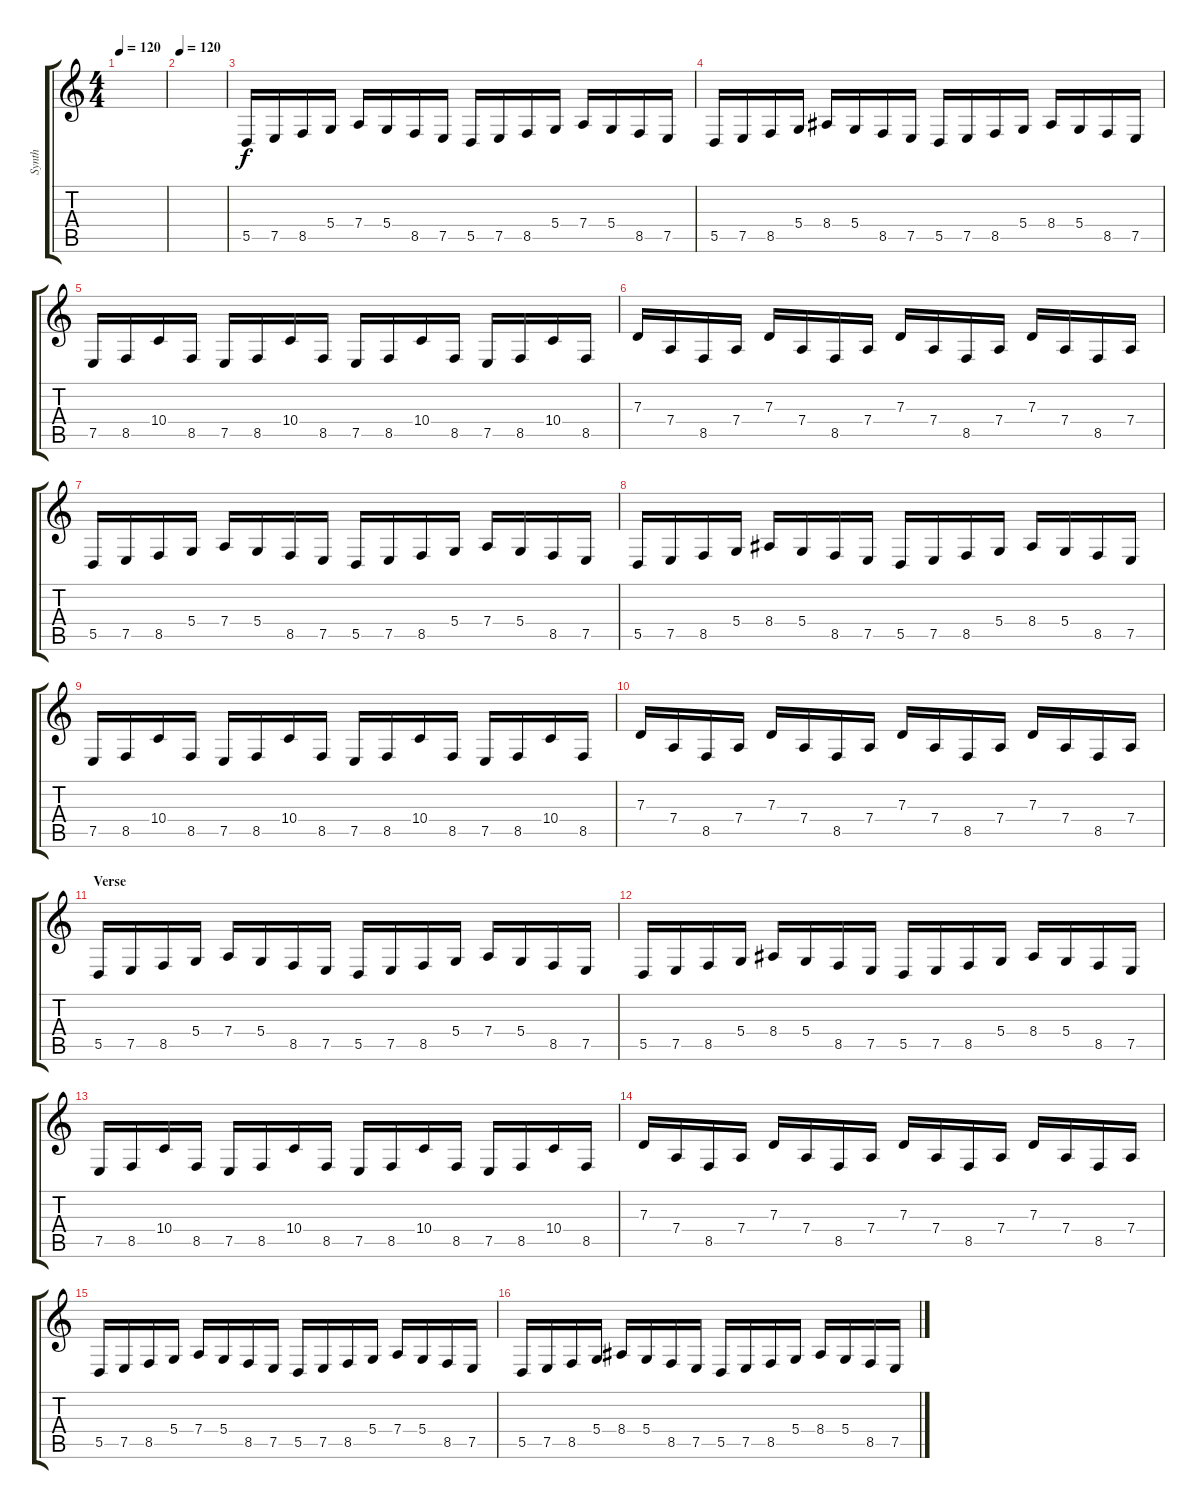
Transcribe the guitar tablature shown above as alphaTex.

\track ("Synth" "Synth") {instrument brightacousticpiano}
\staff {score tabs}
\tuning (E4 B3 G3 D3 A2 D2) {hide}
\ts (4 4)
\tempo 120
\clef g2
\ks c
|
\tempo 120
|
5.5.16 7.5.16 8.5.16 5.4.16 7.4.16 5.4.16 8.5.16 7.5.16 5.5.16 7.5.16 8.5.16 5.4.16 7.4.16 5.4.16 8.5.16 7.5.16 |
5.5.16 7.5.16 8.5.16 5.4.16 8.4.16 5.4.16 8.5.16 7.5.16 5.5.16 7.5.16 8.5.16 5.4.16 8.4.16 5.4.16 8.5.16 7.5.16 |
7.5.16 8.5.16 10.4.16 8.5.16 7.5.16 8.5.16 10.4.16 8.5.16 7.5.16 8.5.16 10.4.16 8.5.16 7.5.16 8.5.16 10.4.16 8.5.16 |
7.3.16 7.4.16 8.5.16 7.4.16 7.3.16 7.4.16 8.5.16 7.4.16 7.3.16 7.4.16 8.5.16 7.4.16 7.3.16 7.4.16 8.5.16 7.4.16 |
5.5.16 7.5.16 8.5.16 5.4.16 7.4.16 5.4.16 8.5.16 7.5.16 5.5.16 7.5.16 8.5.16 5.4.16 7.4.16 5.4.16 8.5.16 7.5.16 |
5.5.16 7.5.16 8.5.16 5.4.16 8.4.16 5.4.16 8.5.16 7.5.16 5.5.16 7.5.16 8.5.16 5.4.16 8.4.16 5.4.16 8.5.16 7.5.16 |
7.5.16 8.5.16 10.4.16 8.5.16 7.5.16 8.5.16 10.4.16 8.5.16 7.5.16 8.5.16 10.4.16 8.5.16 7.5.16 8.5.16 10.4.16 8.5.16 |
7.3.16 7.4.16 8.5.16 7.4.16 7.3.16 7.4.16 8.5.16 7.4.16 7.3.16 7.4.16 8.5.16 7.4.16 7.3.16 7.4.16 8.5.16 7.4.16 |
\section ("" "Verse ")
5.5.16 7.5.16 8.5.16 5.4.16 7.4.16 5.4.16 8.5.16 7.5.16 5.5.16 7.5.16 8.5.16 5.4.16 7.4.16 5.4.16 8.5.16 7.5.16 |
5.5.16 7.5.16 8.5.16 5.4.16 8.4.16 5.4.16 8.5.16 7.5.16 5.5.16 7.5.16 8.5.16 5.4.16 8.4.16 5.4.16 8.5.16 7.5.16 |
7.5.16 8.5.16 10.4.16 8.5.16 7.5.16 8.5.16 10.4.16 8.5.16 7.5.16 8.5.16 10.4.16 8.5.16 7.5.16 8.5.16 10.4.16 8.5.16 |
7.3.16 7.4.16 8.5.16 7.4.16 7.3.16 7.4.16 8.5.16 7.4.16 7.3.16 7.4.16 8.5.16 7.4.16 7.3.16 7.4.16 8.5.16 7.4.16 |
5.5.16 7.5.16 8.5.16 5.4.16 7.4.16 5.4.16 8.5.16 7.5.16 5.5.16 7.5.16 8.5.16 5.4.16 7.4.16 5.4.16 8.5.16 7.5.16 |
5.5.16 7.5.16 8.5.16 5.4.16 8.4.16 5.4.16 8.5.16 7.5.16 5.5.16 7.5.16 8.5.16 5.4.16 8.4.16 5.4.16 8.5.16 7.5.16
